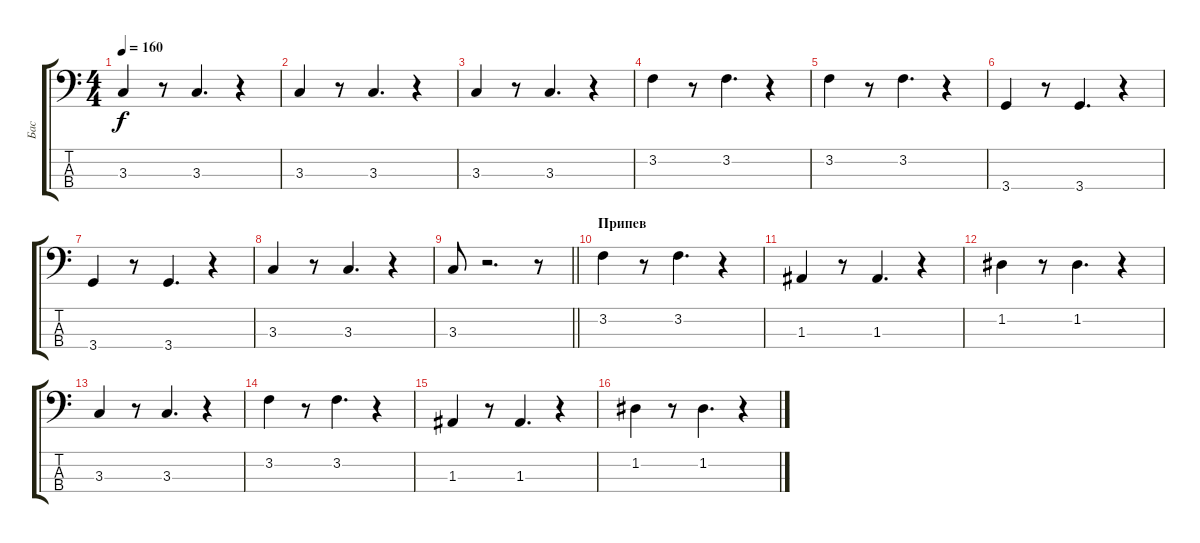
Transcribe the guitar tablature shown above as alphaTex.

\track ("Бас" "Бас") {instrument electricbassfinger}
\staff {score tabs}
\tuning (G2 D2 A1 E1) {hide}
\ts (4 4)
\tempo 160
\clef f4
\ks c
3.3.4{dy f} r.8 3.3.4{d} r.4 |
3.3.4 r.8 3.3.4{d} r.4 |
3.3.4 r.8 3.3.4{d} r.4 |
3.2.4 r.8 3.2.4{d} r.4 |
3.2.4 r.8 3.2.4{d} r.4 |
3.4.4 r.8 3.4.4{d} r.4 |
3.4.4 r.8 3.4.4{d} r.4 |
3.3.4 r.8 3.3.4{d} r.4 |
\barLineRight lightlight
3.3.8 r.2{d} r.8 |
\section ("" "Припев")
3.2.4 r.8 3.2.4{d} r.4 |
1.3.4 r.8 1.3.4{d} r.4 |
1.2.4 r.8 1.2.4{d} r.4 |
3.3.4 r.8 3.3.4{d} r.4 |
3.2.4 r.8 3.2.4{d} r.4 |
1.3.4 r.8 1.3.4{d} r.4 |
1.2.4 r.8 1.2.4{d} r.4
